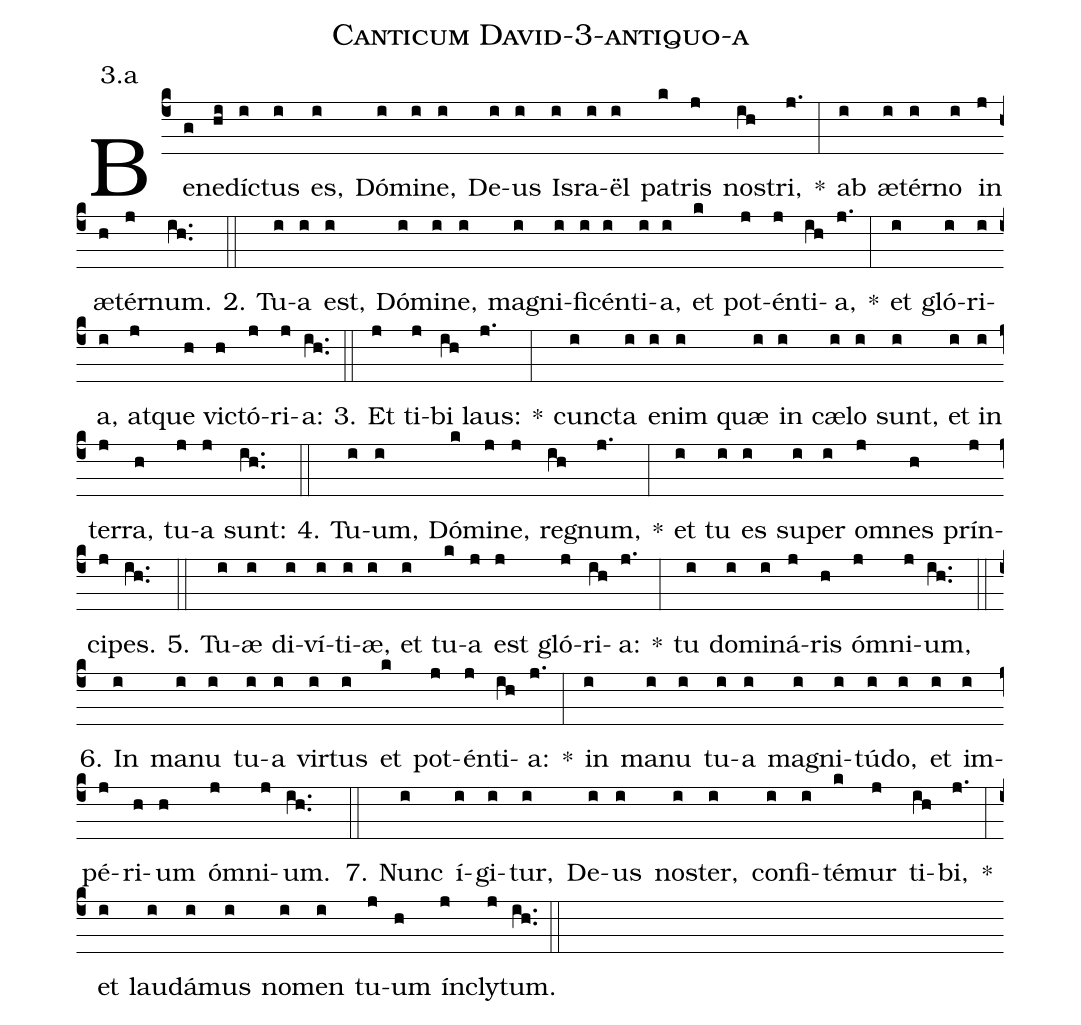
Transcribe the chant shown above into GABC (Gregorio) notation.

name: Canticum David-3-antiquo-a;
annotation: 3.a;
%%
(c4)Be(g)ne(hi)díc(i)tus(i) es,(i) Dó(i)mi(i)ne,(i) De(i)us(i) Is(i)ra(i)ël(i) pa(k)tris(j) nos(ih)tri,(j.) *(:) ab(i) æ(i)tér(i)no(i) in(j) æ(h)tér(j)num.(ih..) (::)
2. Tu(i)a(i) est,(i) Dó(i)mi(i)ne,(i) ma(i)gni(i)fi(i)cén(i)ti(i)a,(i) et(k) pot(j)én(j)ti(ih)a,(j.) *(:) et(i) gló(i)ri(i)a,(i) at(j)que(h) vic(h)tó(j)ri(j)a:(ih..) (::)
3. Et(j) ti(j)bi(ih) laus:(j.) *(:) cunc(i)ta(i) e(i)nim(i) quæ(i) in(i) cæ(i)lo(i) sunt,(i) et(i) in(i) ter(j)ra,(h) tu(j)a(j) sunt:(ih..) (::)
4. Tu(i)um,(i) Dó(k)mi(j)ne,(j) re(ih)gnum,(j.) *(:) et(i) tu(i) es(i) su(i)per(i) om(j)nes(h) prín(j)ci(j)pes.(ih..) (::)
5. Tu(i)æ(i) di(i)ví(i)ti(i)æ,(i) et(i) tu(k)a(j) est(j) gló(j)ri(ih)a:(j.) *(:) tu(i) do(i)mi(i)ná(j)ris(h) óm(j)ni(j)um,(ih..) (::)
6. In(i) ma(i)nu(i) tu(i)a(i) vir(i)tus(i) et(k) pot(j)én(j)ti(ih)a:(j.) *(:) in(i) ma(i)nu(i) tu(i)a(i) ma(i)gni(i)tú(i)do,(i) et(i) im(i)pé(j)ri(h)um(h) óm(j)ni(j)um.(ih..) (::)
7. Nunc(i) í(i)gi(i)tur,(i) De(i)us(i) nos(i)ter,(i) con(i)fi(i)té(k)mur(j) ti(ih)bi,(j.) *(:) et(i) lau(i)dá(i)mus(i) no(i)men(i) tu(j)um(h) ín(j)cly(j)tum.(ih..) (::)
